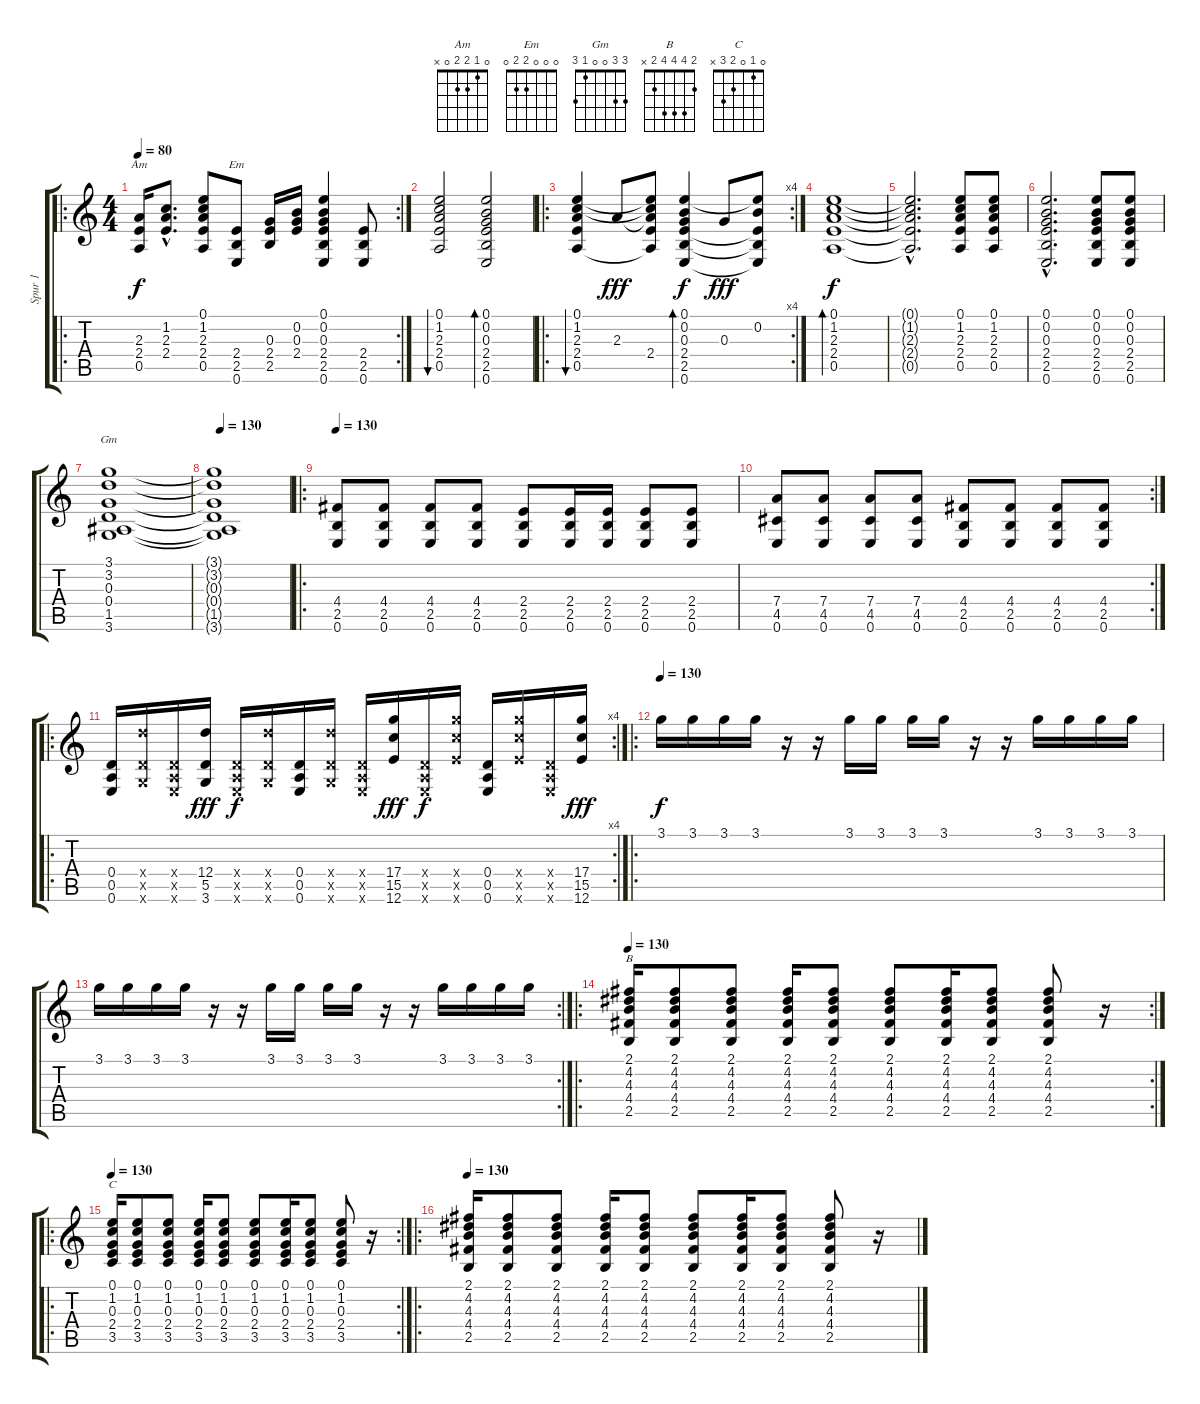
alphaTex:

\track ("Spur 1" "Spur 1") {instrument acousticguitarnylon}
\staff {score tabs}
\tuning (E4 B3 G3 D3 A2 E2) {hide}
\chord ("Am" 0 1 2 2 0 x)
\chord ("Em" 0 0 0 2 2 0)
\chord ("Gm" 3 3 0 0 1 3)
\chord ("B" 2 4 4 4 2 x)
\chord ("C" 0 1 0 2 3 x)
\ro
\rc 2
\ts (4 4)
\tempo 80
\clef g2
\ks c
(2.3 2.4 0.5).16{ch "Am" dy f instrument acousticguitarnylon} (1.2{hac} 2.3{hac} 2.4{hac}).8{d} (0.1 1.2 2.3 2.4 0.5).8 (2.4 2.5 0.6).8{ch "Em"} (0.3 2.4 2.5).16 (0.2 0.3 2.4).16 (0.1 0.2 0.3 2.4 2.5 0.6).4 (2.4 2.5 0.6).8 |
(0.1 1.2 2.3 2.4 0.5).2{bu 480} (0.1 0.2 0.3 2.4 2.5 0.6).2{bd 480} |
\ro
\rc 4
(0.1 1.2 2.3 2.4 0.5).4{bu 480} 2.3.8{dy fff} (0.1{t} 1.2{t} 2.3{t} 2.4 0.5{t}).8 (0.1 0.2 0.3 2.4 2.5 0.6).4{bd 480 dy f} 0.3.8{dy fff} (0.1{t} 0.2 2.4{t} 2.5{t} 0.6{t}).8 |
(0.1 1.2 2.3 2.4 0.5).1{bd 480 dy f} |
(0.1{hac t} 1.2{hac t} 2.3{hac t} 2.4{hac t} 0.5{hac t}).2{d} (0.1 1.2 2.3 2.4 0.5).8 (0.1 1.2 2.3 2.4 0.5).8 |
(0.1{hac} 0.2{hac} 0.3{hac} 2.4{hac} 2.5{hac} 0.6{hac}).2{d} (0.1 0.2 0.3 2.4 2.5 0.6).8 (0.1 0.2 0.3 2.4 2.5 0.6).8 |
(3.1 3.2 0.3 0.4 1.5 3.6).1{ch "Gm"} |
\tempo 130
(3.1{t} 3.2{t} 0.3{t} 0.4{t} 1.5{t} 3.6{t}).1 |
\ro
\tempo 130
(4.4 2.5 0.6).8{instrument distortionguitar} (4.4 2.5 0.6).8 (4.4 2.5 0.6).8 (4.4 2.5 0.6).8 (2.4 2.5 0.6).8 (2.4 2.5 0.6).16 (2.4 2.5 0.6).16 (2.4 2.5 0.6).8 (2.4 2.5 0.6).8 |
\rc 2
(7.4 4.5 0.6).8 (7.4 4.5 0.6).8 (7.4 4.5 0.6).8 (7.4 4.5 0.6).8 (4.4 2.5 0.6).8 (4.4 2.5 0.6).8 (4.4 2.5 0.6).8 (4.4 2.5 0.6).8 |
\ro
\rc 4
(0.4 0.5 0.6).16 (12.4{x} 5.5{x} 3.6{x}).16 (0.4{x} 0.5{x} 0.6{x}).16 (12.4 5.5 3.6).16{dy fff} (0.4{x} 0.5{x} 0.6{x}).16{dy f} (12.4{x} 5.5{x} 3.6{x}).16 (0.4 0.5 0.6).16 (12.4{x} 5.5{x} 3.6{x}).16 (0.4{x} 0.5{x} 0.6{x}).16 (17.4 15.5 12.6).16{dy fff} (0.4{x} 0.5{x} 0.6{x}).16{dy f} (17.4{x} 15.5{x} 12.6{x}).16 (0.4 0.5 0.6).16 (17.4{x} 15.5{x} 12.6{x}).16 (0.4{x} 0.5{x} 0.6{x}).16 (17.4 15.5 12.6).16{dy fff} |
\ro
\tempo 130
3.1.16{dy f} 3.1.16 3.1.16 3.1.16 r.16 r.16 3.1.16 3.1.16 3.1.16 3.1.16 r.16 r.16 3.1.16 3.1.16 3.1.16 3.1.16 |
\rc 2
3.1.16 3.1.16 3.1.16 3.1.16 r.16 r.16 3.1.16 3.1.16 3.1.16 3.1.16 r.16 r.16 3.1.16 3.1.16 3.1.16 3.1.16 |
\ro
\rc 2
\tempo 130
(2.1 4.2 4.3 4.4 2.5).16{ch "B"} (2.1 4.2 4.3 4.4 2.5).8 (2.1 4.2 4.3 4.4 2.5).8 (2.1 4.2 4.3 4.4 2.5).16 (2.1 4.2 4.3 4.4 2.5).8 (2.1 4.2 4.3 4.4 2.5).8 (2.1 4.2 4.3 4.4 2.5).16 (2.1 4.2 4.3 4.4 2.5).8 (2.1 4.2 4.3 4.4 2.5).8 r.16 |
\ro
\rc 2
\tempo 130
(0.1 1.2 0.3 2.4 3.5).16{ch "C"} (0.1 1.2 0.3 2.4 3.5).8 (0.1 1.2 0.3 2.4 3.5).8 (0.1 1.2 0.3 2.4 3.5).16 (0.1 1.2 0.3 2.4 3.5).8 (0.1 1.2 0.3 2.4 3.5).8 (0.1 1.2 0.3 2.4 3.5).16 (0.1 1.2 0.3 2.4 3.5).8 (0.1 1.2 0.3 2.4 3.5).8 r.16 |
\ro
\tempo 130
(2.1 4.2 4.3 4.4 2.5).16 (2.1 4.2 4.3 4.4 2.5).8 (2.1 4.2 4.3 4.4 2.5).8 (2.1 4.2 4.3 4.4 2.5).16 (2.1 4.2 4.3 4.4 2.5).8 (2.1 4.2 4.3 4.4 2.5).8 (2.1 4.2 4.3 4.4 2.5).16 (2.1 4.2 4.3 4.4 2.5).8 (2.1 4.2 4.3 4.4 2.5).8 r.16
